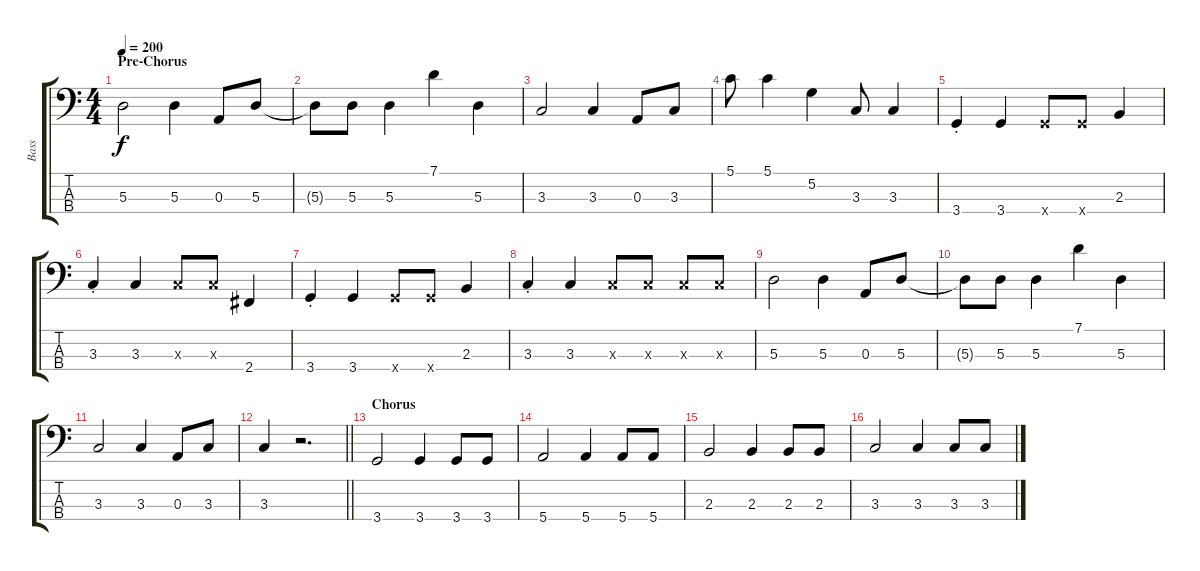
\track ("Bass" "Bass") {instrument electricbasspick}
\staff {score tabs}
\tuning (G2 D2 A1 E1) {hide}
\ts (4 4)
\section ("" "Pre-Chorus")
\tempo 200
\clef f4
\ks c
5.3.2{dy f} 5.3.4 0.3.8 5.3.8 |
5.3{t}.8 5.3.8 5.3.4 7.1.4 5.3.4 |
3.3.2 3.3.4 0.3.8 3.3.8 |
5.1.8 5.1.4 5.2.4 3.3.8 3.3.4 |
3.4{st}.4 3.4.4 3.4{x}.8 3.4{x}.8 2.3.4 |
3.3{st}.4 3.3.4 3.3{x}.8 3.3{x}.8 2.4.4 |
3.4{st}.4 3.4.4 3.4{x}.8 3.4{x}.8 2.3.4 |
3.3{st}.4 3.3.4 3.3{x}.8 3.3{x}.8 3.3{x}.8 3.3{x}.8 |
5.3.2 5.3.4 0.3.8 5.3.8 |
5.3{t}.8 5.3.8 5.3.4 7.1.4 5.3.4 |
3.3.2 3.3.4 0.3.8 3.3.8 |
\barLineRight lightlight
3.3.4 r.2{d} |
\section ("" "Chorus")
3.4.2 3.4.4 3.4.8 3.4.8 |
5.4.2 5.4.4 5.4.8 5.4.8 |
2.3.2 2.3.4 2.3.8 2.3.8 |
3.3.2 3.3.4 3.3.8 3.3.8
